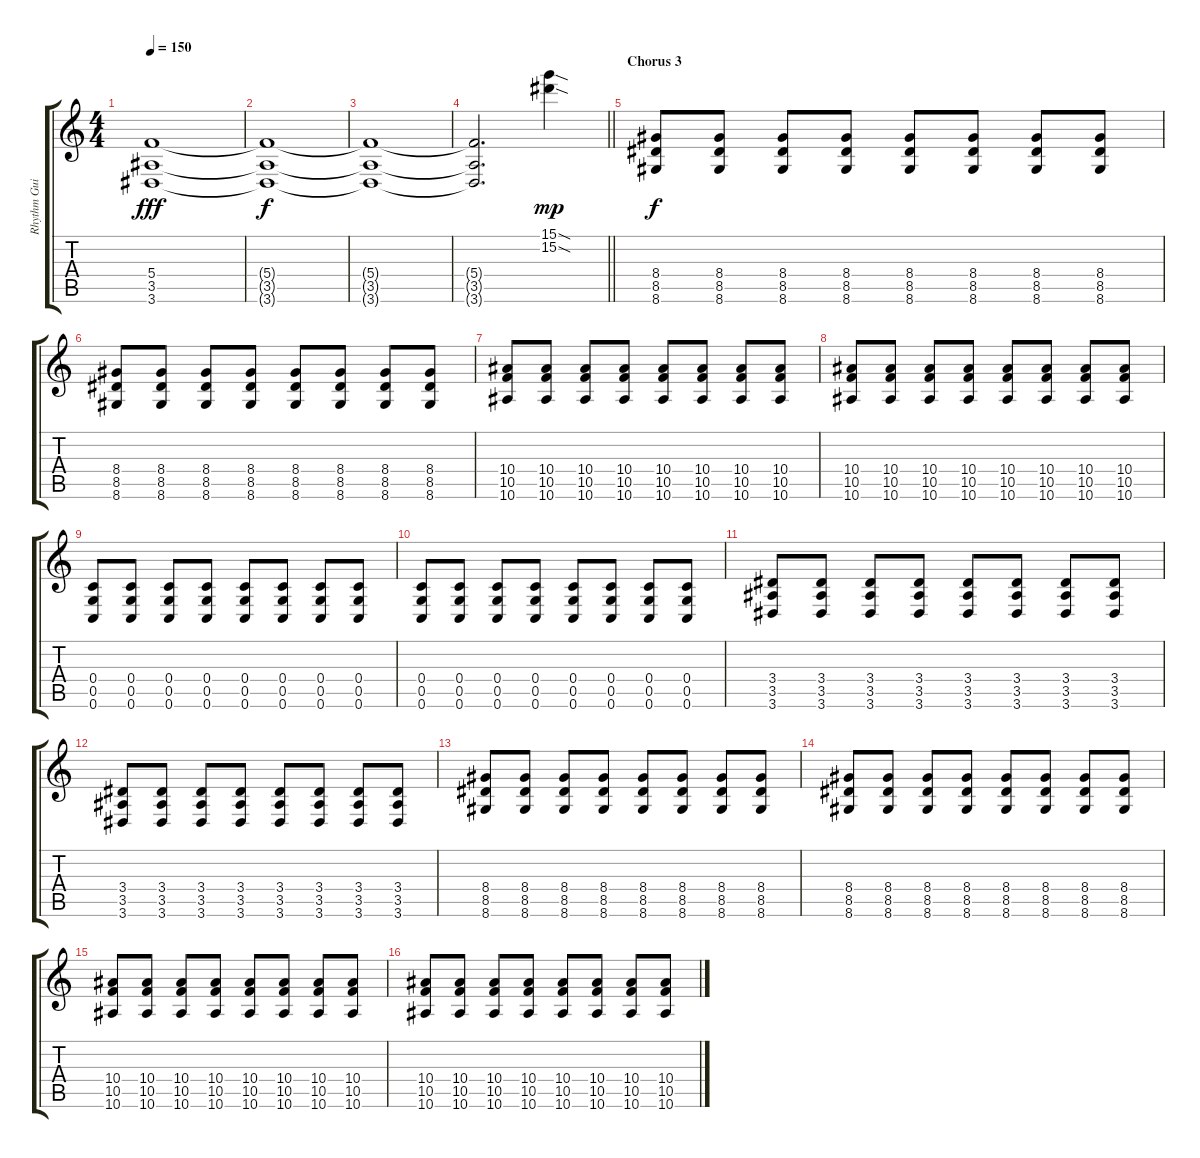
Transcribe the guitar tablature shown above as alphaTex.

\track ("Rhythm Guitar" "Rhythm Gui") {instrument overdrivenguitar}
\staff {score tabs}
\tuning (E4 C4 G3 C3 G2 C2) {hide}
\ts (4 4)
\tempo 150
\clef g2
\ks c
(5.4 3.5 3.6).1{dy fff} |
(5.4{t} 3.5{t} 3.6{t}).1{dy f} |
(5.4{t} 3.5{t} 3.6{t}).1 |
\barLineRight lightlight
(5.4{t} 3.5{t} 3.6{t}).2{d} (15.1{sod} 15.2{sod}).4{dy mp} |
\section ("" "Chorus 3")
(8.4 8.5 8.6).8{dy f} (8.4 8.5 8.6).8 (8.4 8.5 8.6).8 (8.4 8.5 8.6).8 (8.4 8.5 8.6).8 (8.4 8.5 8.6).8 (8.4 8.5 8.6).8 (8.4 8.5 8.6).8 |
(8.4 8.5 8.6).8 (8.4 8.5 8.6).8 (8.4 8.5 8.6).8 (8.4 8.5 8.6).8 (8.4 8.5 8.6).8 (8.4 8.5 8.6).8 (8.4 8.5 8.6).8 (8.4 8.5 8.6).8 |
(10.4 10.5 10.6).8 (10.4 10.5 10.6).8 (10.4 10.5 10.6).8 (10.4 10.5 10.6).8 (10.4 10.5 10.6).8 (10.4 10.5 10.6).8 (10.4 10.5 10.6).8 (10.4 10.5 10.6).8 |
(10.4 10.5 10.6).8 (10.4 10.5 10.6).8 (10.4 10.5 10.6).8 (10.4 10.5 10.6).8 (10.4 10.5 10.6).8 (10.4 10.5 10.6).8 (10.4 10.5 10.6).8 (10.4 10.5 10.6).8 |
(0.4 0.5 0.6).8 (0.4 0.5 0.6).8 (0.4 0.5 0.6).8 (0.4 0.5 0.6).8 (0.4 0.5 0.6).8 (0.4 0.5 0.6).8 (0.4 0.5 0.6).8 (0.4 0.5 0.6).8 |
(0.4 0.5 0.6).8 (0.4 0.5 0.6).8 (0.4 0.5 0.6).8 (0.4 0.5 0.6).8 (0.4 0.5 0.6).8 (0.4 0.5 0.6).8 (0.4 0.5 0.6).8 (0.4 0.5 0.6).8 |
(3.4 3.5 3.6).8 (3.4 3.5 3.6).8 (3.4 3.5 3.6).8 (3.4 3.5 3.6).8 (3.4 3.5 3.6).8 (3.4 3.5 3.6).8 (3.4 3.5 3.6).8 (3.4 3.5 3.6).8 |
(3.4 3.5 3.6).8 (3.4 3.5 3.6).8 (3.4 3.5 3.6).8 (3.4 3.5 3.6).8 (3.4 3.5 3.6).8 (3.4 3.5 3.6).8 (3.4 3.5 3.6).8 (3.4 3.5 3.6).8 |
(8.4 8.5 8.6).8 (8.4 8.5 8.6).8 (8.4 8.5 8.6).8 (8.4 8.5 8.6).8 (8.4 8.5 8.6).8 (8.4 8.5 8.6).8 (8.4 8.5 8.6).8 (8.4 8.5 8.6).8 |
(8.4 8.5 8.6).8 (8.4 8.5 8.6).8 (8.4 8.5 8.6).8 (8.4 8.5 8.6).8 (8.4 8.5 8.6).8 (8.4 8.5 8.6).8 (8.4 8.5 8.6).8 (8.4 8.5 8.6).8 |
(10.4 10.5 10.6).8 (10.4 10.5 10.6).8 (10.4 10.5 10.6).8 (10.4 10.5 10.6).8 (10.4 10.5 10.6).8 (10.4 10.5 10.6).8 (10.4 10.5 10.6).8 (10.4 10.5 10.6).8 |
(10.4 10.5 10.6).8 (10.4 10.5 10.6).8 (10.4 10.5 10.6).8 (10.4 10.5 10.6).8 (10.4 10.5 10.6).8 (10.4 10.5 10.6).8 (10.4 10.5 10.6).8 (10.4 10.5 10.6).8
